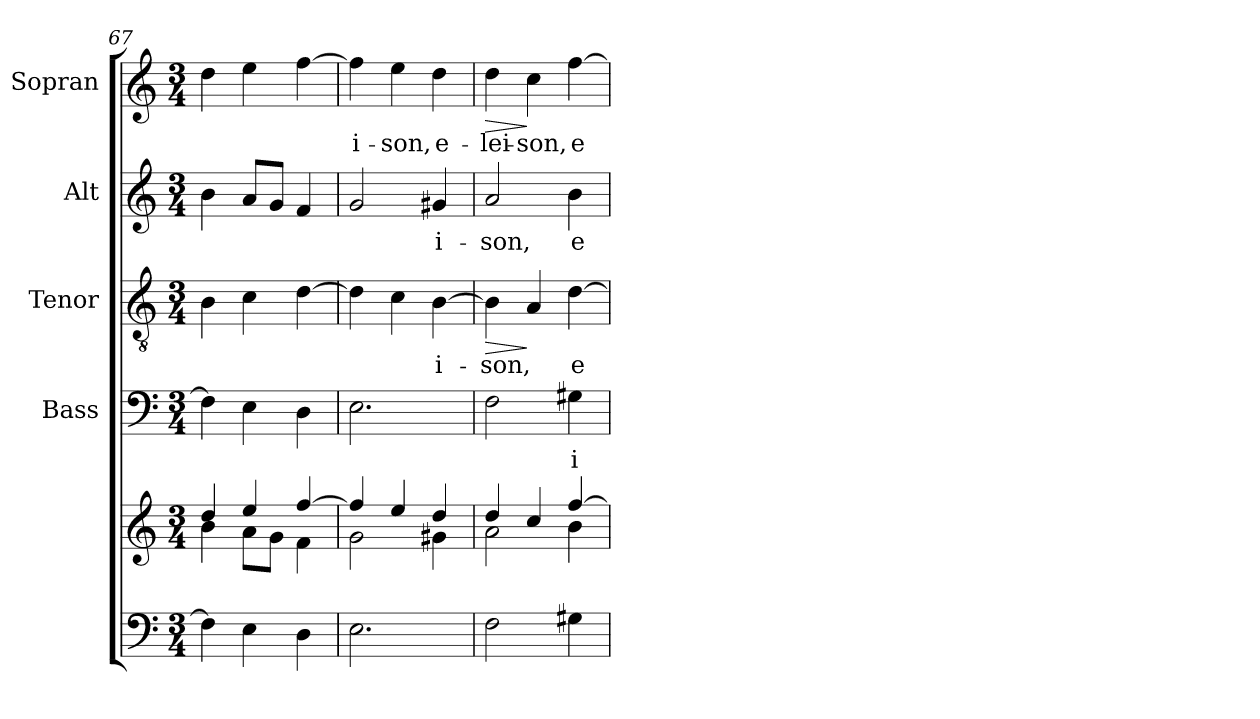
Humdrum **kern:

**kern	**kern	**kern	**text	**kern	**text	**dynam	**kern	**text	**kern	**text	**dynam
*part5	*part5	*part4	*part4	*part3	*part3	*part3	*part2	*part2	*part1	*part1	*part1
*staff6	*staff5	*staff4	*staff4	*staff3	*staff3	*staff3	*staff2	*staff2	*staff1	*staff1	*staff1
*	*	*I"Bass	*	*I"Tenor	*	*	*I"Alt	*	*I"Sopran	*	*
*	*	*I'B.	*	*I'T.	*	*	*I'A.	*	*I'S.	*	*
!!LO:LB:g=z
*clefF4	*clefG2	*clefF4	*	*clefGv2	*	*	*clefG2	*	*clefG2	*	*
*k[]	*k[]	*k[]	*	*k[]	*	*	*k[]	*	*k[]	*	*
*C:	*C:	*C:	*	*C:	*	*	*C:	*	*C:	*	*
*M3/4	*M3/4	*M3/4	*	*M3/4	*	*	*M3/4	*	*M3/4	*	*
=67	=67	=67	=67	=67	=67	=67	=67	=67	=67	=67	=67
*	*^	*	*	*	*	*	*	*	*	*	*
4F\]	4dd/	4b\	4F\]	.	4B\	.	.	4b\	.	4dd\	.	.
4E\	4ee/	8a\L	4E\	.	4c\	.	.	8a/L	.	4ee\	.	.
.	.	8g\J	.	.	.	.	.	8g/J	.	.	.	.
4D\	[>4ff/	4f\	4D\	.	[4d\	.	.	4f/	.	[4ff\	.	.
=68	=68	=68	=68	=68	=68	=68	=68	=68	=68	=68	=68	=68
!	!	!	!	!	!	!	!	!	!	!	!LO:LY:b	!
2.E\	4ff/]	2g\	2.E\	.	4d\]	.	.	2g/	.	4ff\]	-i-	.
!	!	!	!	!	!	!	!	!	!	!	!LO:LY:b	!
.	4ee/	.	.	.	4c\	.	.	.	.	4ee\	-son,	.
!	!	!	!	!	!	!LO:LY:b	!	!	!LO:LY:b	!	!LO:LY:b	!
.	4dd/	4g#X\	.	.	[4B\	-i-	.	4g#X/	-i-	4dd\	e-	.
=69	=69	=69	=69	=69	=69	=69	=69	=69	=69	=69	=69	=69
!	!	!	!	!	!	!LO:LY:b	!LO:HP:b	!	!LO:LY:b	!	!LO:LY:b	!LO:HP:b
2F\	4dd/	2a\	2F\	.	4B\]	-son,	>	2a/	-son,	4dd\	-lei-	>
!	!	!	!	!	!	!	!	!	!	!	!LO:LY:b	!
.	4cc/	.	.	.	4A/	.	]	.	.	4cc\	-son,	]
!	!	!	!	!LO:LY:b	!	!LO:LY:b	!	!	!LO:LY:b	!	!LO:LY:b	!
4G#X\	[>4ff/	4b\	4G#X\	-i-	[4d\	e-	.	4b\	e-	[4ff\	e-	.
*	*v	*v	*	*	*	*	*	*	*	*	*	*
=	=	=	=	=	=	=	=	=	=	=	=
*-	*-	*-	*-	*-	*-	*-	*-	*-	*-	*-	*-
